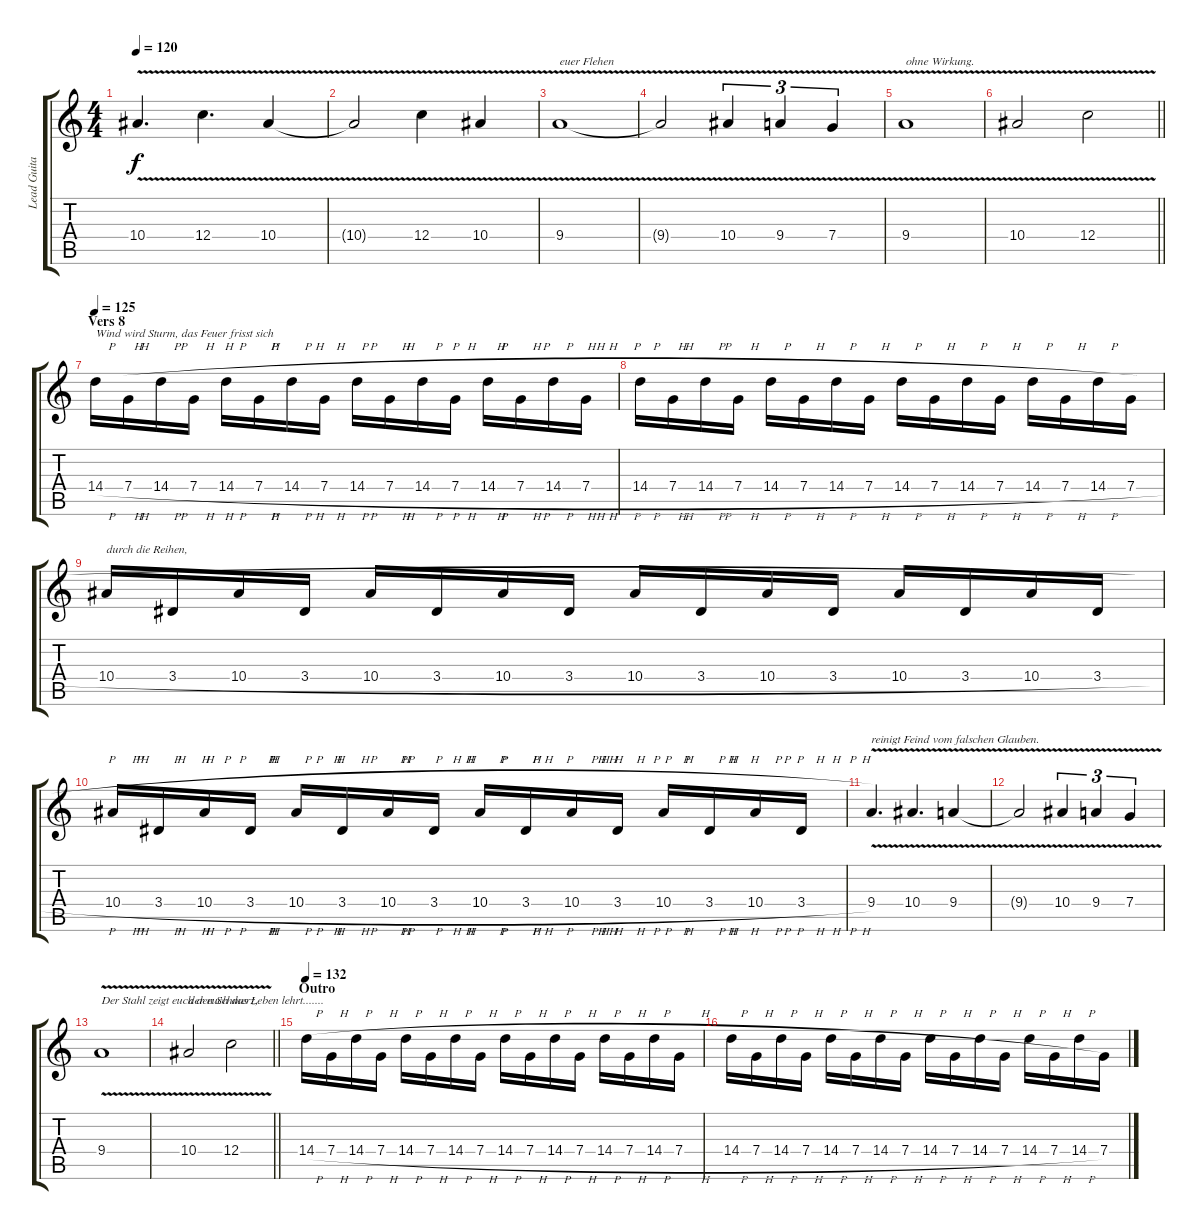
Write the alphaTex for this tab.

\track ("Lead Guitar" "Lead Guita") {instrument distortionguitar}
\staff {score tabs}
\tuning (D4 A3 F3 C3 G2 D2) {hide}
\ts (4 4)
\tempo 120
\clef g2
\ks c
10.4{v}.4{d dy f} 12.4{v}.4{d} 10.4{v}.4 |
10.4{t}.2 12.4{v}.4 10.4{v}.4 |
9.4{v}.1{txt "euer Flehen"} |
9.4{t}.2 10.4{v}.4{tu (3 2)} 9.4{v}.4{tu (3 2)} 7.4{v}.4{tu (3 2)} |
9.4{v}.1{txt "ohne Wirkung."} |
\barLineRight lightlight
10.4{v}.2 12.4{v}.2 |
\section ("" "Vers 8")
\tempo 125
14.4{h}.16{txt "Wind wird Sturm, das Feuer frisst sich"} 7.4{h}.16 14.4{h}.16 7.4{h}.16 14.4{h}.16 7.4{h}.16 14.4{h}.16 7.4{h}.16 14.4{h}.16 7.4{h}.16 14.4{h}.16 7.4{h}.16 14.4{h}.16 7.4{h}.16 14.4{h}.16 7.4{h}.16 |
14.4{h}.16 7.4{h}.16 14.4{h}.16 7.4{h}.16 14.4{h}.16 7.4{h}.16 14.4{h}.16 7.4{h}.16 14.4{h}.16 7.4{h}.16 14.4{h}.16 7.4{h}.16 14.4{h}.16 7.4{h}.16 14.4{h}.16 7.4{h}.16 |
10.4{h}.16{txt "durch die Reihen, "} 3.4{h}.16 10.4{h}.16 3.4{h}.16 10.4{h}.16 3.4{h}.16 10.4{h}.16 3.4{h}.16 10.4{h}.16 3.4{h}.16 10.4{h}.16 3.4{h}.16 10.4{h}.16 3.4{h}.16 10.4{h}.16 3.4{h}.16 |
10.4{h}.16 3.4{h}.16 10.4{h}.16 3.4{h}.16 10.4{h}.16 3.4{h}.16 10.4{h}.16 3.4{h}.16 10.4{h}.16 3.4{h}.16 10.4{h}.16 3.4{h}.16 10.4{h}.16 3.4{h}.16 10.4{h}.16 3.4{h}.16 |
9.4{v}.4{d txt "reinigt Feind vom falschen Glauben. "} 10.4{v}.4{d} 9.4{v}.4 |
9.4{t}.2 10.4{v}.4{tu (3 2)} 9.4{v}.4{tu (3 2)} 7.4{v}.4{tu (3 2)} |
9.4{v}.1{txt "Der Stahl zeigt euch den Schmerz, "} |
\barLineRight lightlight
10.4{v}.2{txt "der euch das Leben lehrt......."} 12.4{v}.2 |
\section ("" "Outro")
\tempo 132
14.4{h}.16 7.4{h}.16 14.4{h}.16 7.4{h}.16 14.4{h}.16 7.4{h}.16 14.4{h}.16 7.4{h}.16 14.4{h}.16 7.4{h}.16 14.4{h}.16 7.4{h}.16 14.4{h}.16 7.4{h}.16 14.4{h}.16 7.4{h}.16 |
14.4{h}.16 7.4{h}.16 14.4{h}.16 7.4{h}.16 14.4{h}.16 7.4{h}.16 14.4{h}.16 7.4{h}.16 14.4{h}.16 7.4{h}.16 14.4{h}.16 7.4{h}.16 14.4{h}.16 7.4{h}.16 14.4{h}.16 7.4{h}.16
